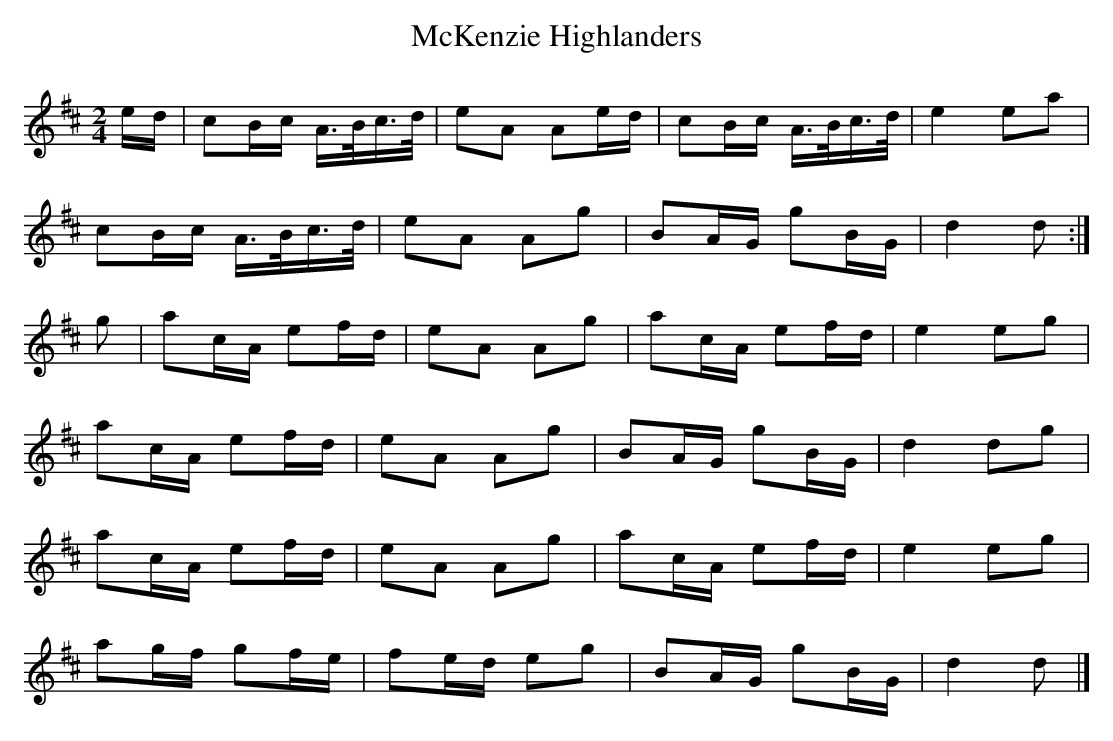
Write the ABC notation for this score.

X:1
T:McKenzie Highlanders
M:2/4
L:1/8
K:A mixolydian
e/d/|cB/c/ A/>B/c/>d/|eA Ae/d/|cB/c/ A/>B/c/>d/|e2 ea|
cB/c/ A/>B/c/>d/|eA Ag|BA/G/ gB/G/|d2 d:|
g|ac/A/ ef/d/|eA Ag|ac/A/ ef/d/|e2 eg|
ac/A/ ef/d/|eA Ag|BA/G/ gB/G/|d2 dg|
ac/A/ ef/d/|eA Ag|ac/A/ ef/d/|e2 eg|
ag/f/ gf/e/|fe/d/ eg|BA/G/ gB/G/|d2 d|]
